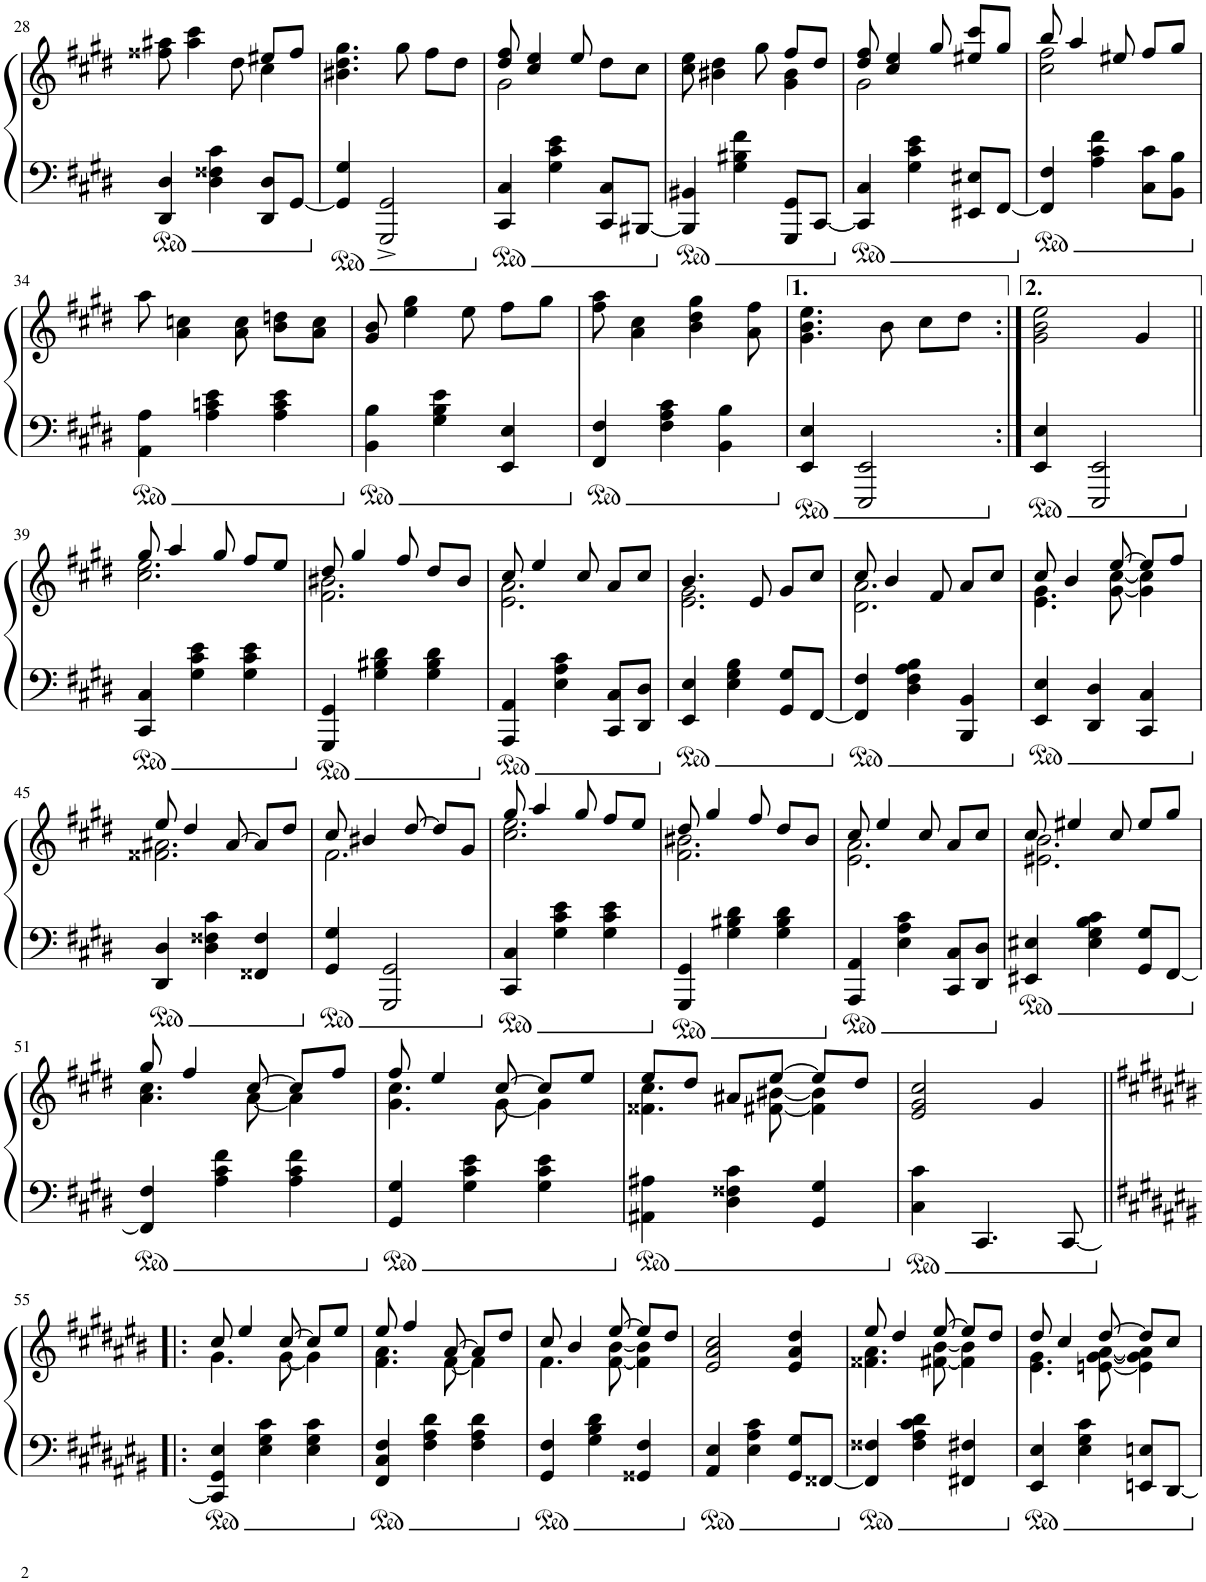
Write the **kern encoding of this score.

**kern	**kern
*part1	*part1
*staff2	*staff1
*I"Piano	*
*I'Pno.	*
!!LO:PB:g=z
*clefF4	*clefG2
*k[f#c#g#d#]	*k[f#c#g#d#]
*c#:	*c#:
*M3/4	*M3/4
=28	=28
*	*^
4DD#/ 4D#/	8ff##X\ 8aa#X\	2ryy
.	4aa#\ 4ccc#\	.
4D#\ 4F##X\ 4c#\	.	.
.	8dd#\	.
8DD#/ 8D#/L	8ee#X/L	4cc#\
[8GG#/J	8ff##/J	.
*	*v	*v
=29	=29
4GG#/] 4G#/	4.b#X\ 4.dd#\ 4.gg#\
2GGG#/^ 2GG#/^	.
.	8gg#\
.	8ff#\L
.	8dd#\J
=30	=30
*	*^
4CC#/ 4C#/	8dd#/ 8ff#/	2g#\
.	4cc#/ 4ee/	.
4G#\ 4c#\ 4e\	.	.
.	8ee/	.
8CC#/ 8C#/L	8dd#\L	4ryy
[8BBB#X/J	8cc#\J	.
=31	=31	=31
4BBB#/] 4BB#X/	8cc#\ 8ee\	2ryy
.	4b#X\ 4dd#\	.
4G#\ 4B#X\ 4f#\	.	.
.	8gg#\	.
8GGG#/ 8GG#/L	8ff#/L	4g#\ 4b#\
[8CC#/J	8dd#/J	.
=32	=32	=32
4CC#/] 4C#/	8dd#/ 8ff#/	2g#\
.	4cc#/ 4ee/	.
4G#\ 4c#\ 4e\	.	.
.	8gg#/	.
8EE#X/ 8E#X/L	8ee#X/ 8ccc#/L	4ryy
[8FF#/J	8gg#/J	.
=33	=33	=33
4FF#/] 4F#/	8bb/	2cc#\ 2ff#\
.	4aa/	.
4A\ 4c#\ 4f#\	.	.
.	8ee#X/	.
8C#\ 8c#\L	8ff#/L	4ryy
8BB\ 8B\J	8gg#/J	.
*	*v	*v
!!LO:LB:g=z
=34	=34
4AA\ 4A\	8aa\
.	4a\ 4ccn\
4A\ 4cn\ 4e\	.
.	8a\ 8cc\
4A\ 4c\ 4e\	8b\ 8ddn\L
.	8a\ 8cc\J
=35	=35
4BB\ 4B\	8g#/ 8b/
.	4ee\ 4gg#\
4G#\ 4B\ 4e\	.
.	8ee\
4EE/ 4E/	8ff#\L
.	8gg#\J
=36	=36
4FF#/ 4F#/	8ff#\ 8aa\
.	4a\ 4cc#\
4F#\ 4A\ 4c#\	.
.	4b\ 4dd#\ 4gg#\
4BB\ 4B\	.
.	8a\ 8ff#\
=37	=37
4EE/ 4E/	4.g#\ 4.b\ 4.ee\
2EEE/ 2EE/	.
.	8b\
.	8cc#\L
.	8dd#\J
=38:|!	=38:|!
4EE/ 4E/	2g#\ 2b\ 2ee\
2EEE/ 2EE/	.
.	4g#/
!!LO:LB:g=z
=39||	=39||
*	*^
4CC#/ 4C#/	8gg#/	2.cc#\ 2.ee\
.	4aa/	.
4G#\ 4c#\ 4e\	.	.
.	8gg#/	.
4G#\ 4c#\ 4e\	8ff#/L	.
.	8ee/J	.
=40	=40	=40
4GGG#/ 4GG#/	8dd#/	2.f#\ 2.b#X\
.	4gg#/	.
4G#\ 4B#X\ 4d#\	.	.
.	8ff#/	.
4G#\ 4B#\ 4d#\	8dd#/L	.
.	8b#/J	.
=41	=41	=41
4AAA/ 4AA/	8cc#/	2.e\ 2.a\
.	4ee/	.
4E\ 4A\ 4c#\	.	.
.	8cc#/	.
8CC#/ 8C#/L	8a/L	.
8DD#/ 8D#/J	8cc#/J	.
=42	=42	=42
4EE/ 4E/	4.b/	2.e\ 2.g#\
4E\ 4G#\ 4B\	.	.
.	8e/	.
8GG#/ 8G#/L	8g#/L	.
[8FF#/J	8cc#/J	.
=43	=43	=43
4FF#/] 4F#/	8cc#/	2.d#\ 2.a\
.	4b/	.
4D#\ 4F#\ 4A\ 4B\	.	.
.	8f#/	.
4BBB/ 4BB/	8a/L	.
.	8cc#/J	.
=44	=44	=44
4EE/ 4E/	8cc#/	4.e\ 4.g#\
.	4b/	.
4DD#/ 4D#/	.	.
.	[8ee/	[8g#\ [8cc#\
4CC#/ 4C#/	8ee/L]	4g#\] 4cc#\]
.	8ff#/J	.
!!LO:LB:g=z	!!
=45	=45	=45
4DD#/ 4D#/	8ee/	2.f##X\ 2.a#X\
.	4dd#/	.
4D#\ 4F##X\ 4c#\	.	.
.	[8a#/	.
4FF##X/ 4F##/	8a#/L]	.
.	8dd#/J	.
=46	=46	=46
4GG#/ 4G#/	8cc#/	2.f#\
.	4b#X/	.
2GGG#/ 2GG#/	.	.
.	[8dd#/	.
.	8dd#/L]	.
.	8g#/J	.
=47	=47	=47
4CC#/ 4C#/	8gg#/	2.cc#\ 2.ee\
.	4aa/	.
4G#\ 4c#\ 4e\	.	.
.	8gg#/	.
4G#\ 4c#\ 4e\	8ff#/L	.
.	8ee/J	.
=48	=48	=48
4GGG#/ 4GG#/	8dd#/	2.f#\ 2.b#X\
.	4gg#/	.
4G#\ 4B#X\ 4d#\	.	.
.	8ff#/	.
4G#\ 4B#\ 4d#\	8dd#/L	.
.	8b#/J	.
=49	=49	=49
4AAA/ 4AA/	8cc#/	2.e\ 2.a\
.	4ee/	.
4E\ 4A\ 4c#\	.	.
.	8cc#/	.
8CC#/ 8C#/L	8a/L	.
8DD#/ 8D#/J	8cc#/J	.
=50	=50	=50
4EE#X/ 4E#X/	8cc#/	2.e#X\ 2.b\
.	4ee#X/	.
4E#\ 4G#\ 4B\ 4c#\	.	.
.	8cc#/	.
8GG#/ 8G#/L	8ee#/L	.
[8FF#/J	8gg#/J	.
!!LO:LB:g=z	!!
=51	=51	=51
4FF#/] 4F#/	8gg#/	4.a\ 4.cc#\
.	4ff#/	.
4A\ 4c#\ 4f#\	.	.
.	[8cc#/	[8a\
4A\ 4c#\ 4f#\	8cc#/L]	4a\]
.	8ff#/J	.
=52	=52	=52
4GG#/ 4G#/	8ff#/	4.g#\ 4.cc#\
.	4ee/	.
4G#\ 4c#\ 4e\	.	.
.	[8cc#/	[8g#\
4G#\ 4c#\ 4e\	8cc#/L]	4g#\]
.	8ee/J	.
=53	=53	=53
4AA#X\ 4A#X\	8ee/L	4.f##X\ 4.cc#\
.	8dd#/J	.
4D#\ 4F##X\ 4c#\	8a#X/L	.
.	[8ee/J	[8f#X\ [8b#X\
4GG#/ 4G#/	8ee/L]	4f#\] 4b#\]
.	8dd#/J	.
*	*v	*v
=54	=54
4C#\ 4c#\	2e/ 2g#/ 2cc#/
4.CC#/	.
.	4g#/
[8CC#/	.
!!LO:LB:g=z
=55!|:	=55!|:
*k[f#c#g#d#a#e#b#]	*k[f#c#g#d#a#e#b#]
*C#:	*C#:
*	*^
4CC#/] 4GG#/ 4E#/	8cc#/	4.g#\
.	4ee#/	.
4E#\ 4G#\ 4c#\	.	.
.	[8cc#/	[8g#\
4E#\ 4G#\ 4c#\	8cc#/L]	4g#\]
.	8ee#/J	.
=56	=56	=56
4FF#/ 4C#/ 4F#/	8ee#/	4.f#\ 4.a#\
.	4ff#/	.
4F#\ 4A#\ 4d#\	.	.
.	[8a#/	[8f#\
4F#\ 4A#\ 4d#\	8a#/L]	4f#\]
.	8dd#/J	.
=57	=57	=57
4GG#/ 4F#/	8cc#/	4.f#\
.	4b#/	.
4G#\ 4B#\ 4d#\	.	.
.	[8ee#/	[8f#\ [8b#\
4GG##X/ 4F#/	8ee#/L]	4f#\] 4b#\]
.	8dd#/J	.
*	*v	*v
=58	=58
4AA#/ 4E#/	2e#/ 2a#/ 2cc#/
4E#\ 4A#\ 4c#\	.
8GG#/ 8G#/L	4e#/ 4a#/ 4dd#/
[8FF##X/J	.
=59	=59
*	*^
4FF##/] 4F##X/	8ee#/	4.f##X\ 4.a#\
.	4dd#/	.
4F##\ 4A#\ 4c#\ 4d#\	.	.
.	[8ee#/	[8f#X\ [8b#\
4FF#X/ 4F#X/	8ee#/L]	4f#\] 4b#\]
.	8dd#/J	.
=60	=60	=60
4EE#/ 4E#/	8dd#/	4.e#\ 4.g#\
.	4cc#/	.
4E#\ 4G#\ 4c#\	.	.
.	[8dd#/	[8en\ [8g#\ [8a#\
8EEn/ 8En/L	8dd#/L]	4e\] 4g#\] 4a#\]
[8DD#/J	8cc#/J	.
*	*v	*v
=	=
*-	*-
